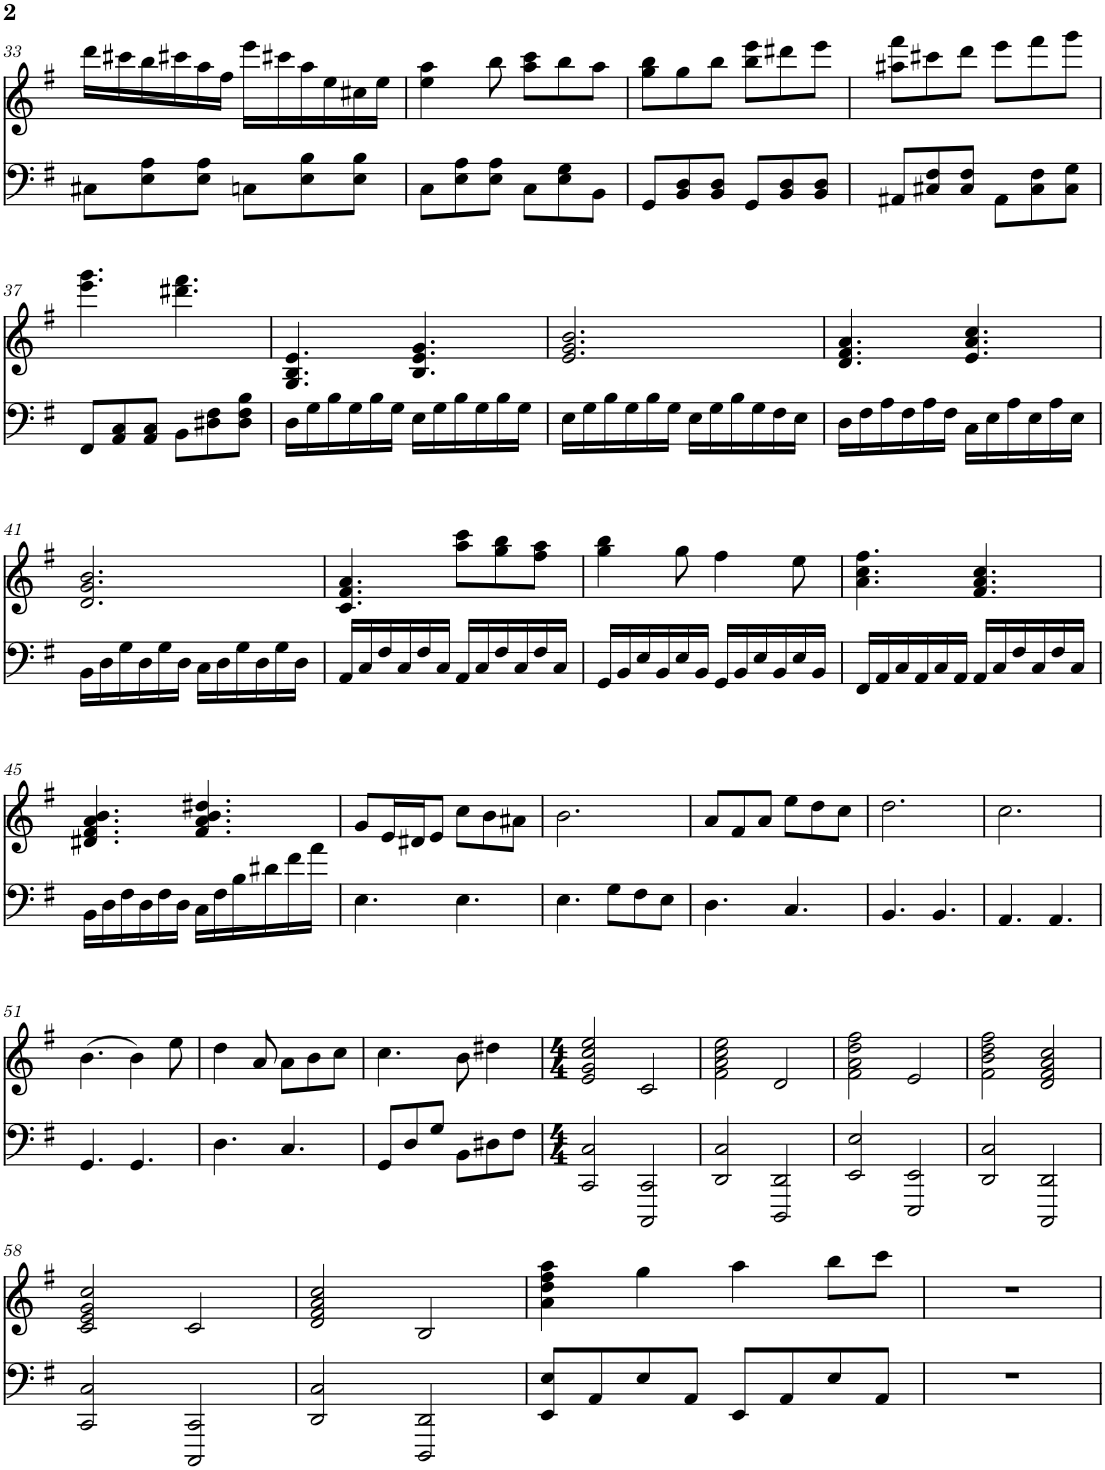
**kern	**kern
*part1	*part1
*staff2	*staff1
*I"Piano	*
*I'Pno.	*
!!LO:PB:g=z
*clefF4	*clefG2
*k[f#]	*k[f#]
*M6/8	*M6/8
=33	=33
8C#X\L	16ddd\LL
.	16ccc#X\
8E\ 8A\	16bb\
.	16ccc#X\
8E\ 8A\J	16aa\
.	16ff#\JJ
8Cn\L	16eee\LL
.	16ccc#X\
8E\ 8B\	16aa\
.	16ee\
8E\ 8B\J	16cc#X\
.	16ee\JJ
=34	=34
8C\L	4ee\ 4aa\
8E\ 8A\	.
8E\ 8A\J	8bb\
8C\L	8aa\ 8ccc\L
8E\ 8G\	8bb\
8BB\J	8aa\J
=35	=35
8GG/L	8gg\ 8bb\L
8BB/ 8D/	8gg\
8BB/ 8D/J	8bb\J
8GG/L	8bb\ 8eee\L
8BB/ 8D/	8ddd#X\
8BB/ 8D/J	8eee\J
=36	=36
8AA#X/L	8aa#X\ 8fff#\L
8C#X/ 8F#/	8ccc#X\
8C#/ 8F#/J	8ddd\J
8AA#\L	8eee\L
8C#\ 8F#\	8fff#\
8C#\ 8G\J	8ggg\J
!!LO:LB:g=z
=37	=37
8FF#/L	4.eee\ 4.ggg\
8AA/ 8C/	.
8AA/ 8C/J	.
8BB\L	4.ddd#X\ 4.fff#\
8D#X\ 8F#\	.
8D#\ 8F#\ 8B\J	.
=38	=38
16D\LL	4.G/ 4.B/ 4.e/
16G\	.
16B\	.
16G\	.
16B\	.
16G\JJ	.
16E\LL	4.B/ 4.e/ 4.g/
16G\	.
16B\	.
16G\	.
16B\	.
16G\JJ	.
=39	=39
16E\LL	2.e/ 2.g/ 2.b/
16G\	.
16B\	.
16G\	.
16B\	.
16G\JJ	.
16E\LL	.
16G\	.
16B\	.
16G\	.
16F#\	.
16E\JJ	.
=40	=40
16D\LL	4.d/ 4.f#/ 4.a/
16F#\	.
16A\	.
16F#\	.
16A\	.
16F#\JJ	.
16C\LL	4.e/ 4.a/ 4.cc/
16E\	.
16A\	.
16E\	.
16A\	.
16E\JJ	.
!!LO:LB:g=z
=41	=41
16BB\LL	2.d/ 2.g/ 2.b/
16D\	.
16G\	.
16D\	.
16G\	.
16D\JJ	.
16C\LL	.
16D\	.
16G\	.
16D\	.
16G\	.
16D\JJ	.
=42	=42
16AA/LL	4.c/ 4.f#/ 4.a/
16C/	.
16F#/	.
16C/	.
16F#/	.
16C/JJ	.
16AA/LL	8aa\ 8ccc\L
16C/	.
16F#/	8gg\ 8bb\
16C/	.
16F#/	8ff#\ 8aa\J
16C/JJ	.
=43	=43
16GG/LL	4gg\ 4bb\
16BB/	.
16E/	.
16BB/	.
16E/	8gg\
16BB/JJ	.
16GG/LL	4ff#\
16BB/	.
16E/	.
16BB/	.
16E/	8ee\
16BB/JJ	.
=44	=44
16FF#/LL	4.a\ 4.cc\ 4.ff#\
16AA/	.
16C/	.
16AA/	.
16C/	.
16AA/JJ	.
16AA/LL	4.f#/ 4.a/ 4.cc/
16C/	.
16F#/	.
16C/	.
16F#/	.
16C/JJ	.
!!LO:LB:g=z
=45	=45
16BB\LL	4.d#X/ 4.f#/ 4.a/ 4.b/
16D\	.
16F#\	.
16D\	.
16F#\	.
16D\JJ	.
16C\LL	4.f#/ 4.a/ 4.b/ 4.dd#X/
16F#\	.
16B\	.
16d#X\	.
16f#\	.
16a\JJ	.
=46	=46
4.E\	8g/L
.	16e/L
.	16d#X/J
.	8e/J
4.E\	8cc\L
.	8b\
.	8a#X\J
=47	=47
4.E\	2.b\
8G\L	.
8F#\	.
8E\J	.
=48	=48
4.D\	8a/L
.	8f#/
.	8a/J
4.C/	8ee\L
.	8dd\
.	8cc\J
=49	=49
4.BB/	2.dd\
4.BB/	.
=50	=50
4.AA/	2.cc\
4.AA/	.
!!LO:LB:g=z
=51	=51
4.GG/	(4.b\
4.GG/	4b\)
.	8ee\
=52	=52
4.D\	4dd\
.	8a/
4.C/	8a\L
.	8b\
.	8cc\J
=53	=53
8GG/L	4.cc\
8D/	.
8G/J	.
8BB\L	8b\
8D#X\	4dd#X\
8F#\J	.
=54	=54
*M4/4	*M4/4
2CC/ 2C/	2e/ 2g/ 2cc/ 2ee/
2CCC/ 2CC/	2c/
=55	=55
2DD/ 2C/	2f#\ 2a\ 2cc\ 2ee\
2DDD/ 2DD/	2d/
=56	=56
2EE/ 2E/	2f#\ 2a\ 2dd\ 2ff#\
2EEE/ 2EE/	2e/
=57	=57
2DD/ 2C/	2f#\ 2b\ 2dd\ 2ff#\
2CCC/ 2DD/	2d/ 2f#/ 2a/ 2cc/
!!LO:LB:g=z
=58	=58
2CC/ 2C/	2c/ 2e/ 2g/ 2cc/
2CCC/ 2CC/	2c/
=59	=59
2DD/ 2C/	2d/ 2f#/ 2a/ 2cc/
2DDD/ 2DD/	2B/
=60	=60
8EE/ 8E/L	4a\ 4dd\ 4ff#\ 4aa\
8AA/	.
8E/	4gg\
8AA/J	.
8EE/L	4aa\
8AA/	.
8E/	8bb\L
8AA/J	8ccc\J
=61	=61
1r	1r
=	=
*-	*-
